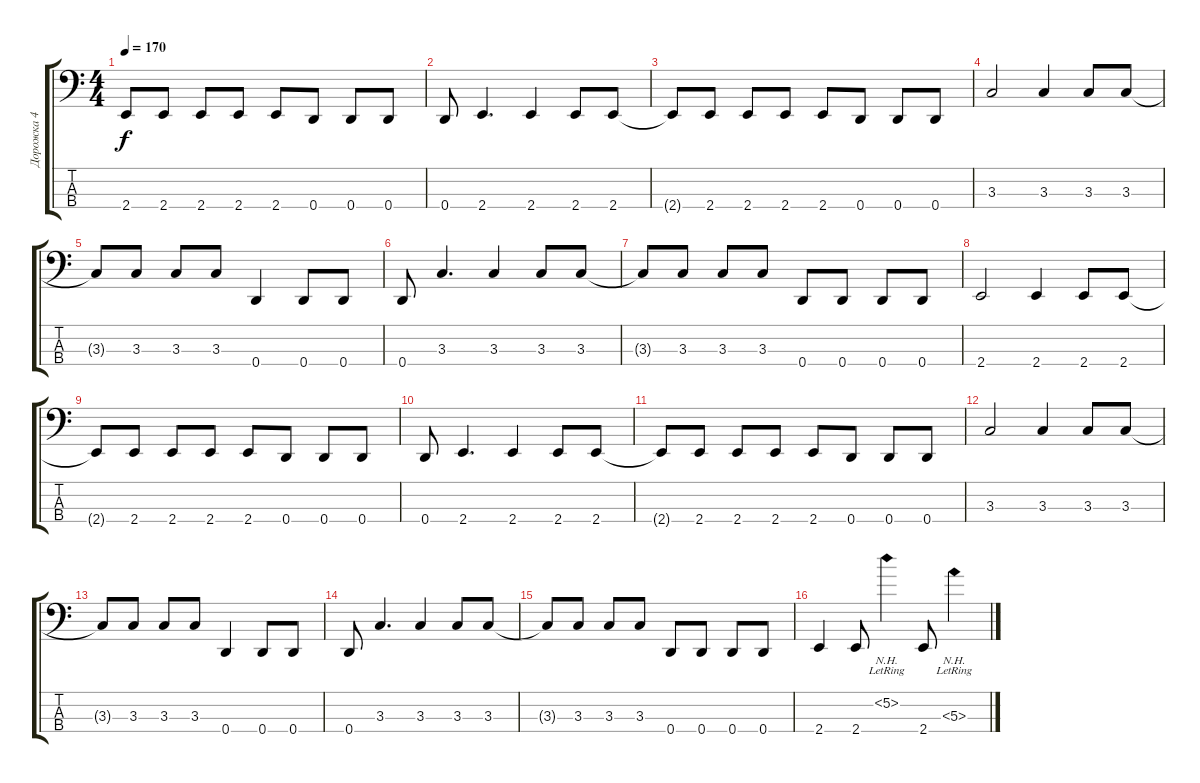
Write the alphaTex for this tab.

\track ("Дорожка 4" "Дорожка 4") {instrument electricbassfinger}
\staff {score tabs}
\tuning (G2 D2 A1 D1) {hide}
\ts (4 4)
\tempo 170
\clef f4
\ks c
2.4{t}.8{dy f} 2.4.8 2.4.8 2.4.8 2.4.8 0.4.8 0.4.8 0.4.8 |
0.4.8 2.4.4{d} 2.4.4 2.4.8 2.4.8 |
2.4{t}.8 2.4.8 2.4.8 2.4.8 2.4.8 0.4.8 0.4.8 0.4.8 |
3.3.2 3.3.4 3.3.8 3.3.8 |
3.3{t}.8 3.3.8 3.3.8 3.3.8 0.4.4 0.4.8 0.4.8 |
0.4.8 3.3.4{d} 3.3.4 3.3.8 3.3.8 |
3.3{t}.8 3.3.8 3.3.8 3.3.8 0.4.8 0.4.8 0.4.8 0.4.8 |
2.4.2 2.4.4 2.4.8 2.4.8 |
2.4{t}.8 2.4.8 2.4.8 2.4.8 2.4.8 0.4.8 0.4.8 0.4.8 |
0.4.8 2.4.4{d} 2.4.4 2.4.8 2.4.8 |
2.4{t}.8 2.4.8 2.4.8 2.4.8 2.4.8 0.4.8 0.4.8 0.4.8 |
3.3.2 3.3.4 3.3.8 3.3.8 |
3.3{t}.8 3.3.8 3.3.8 3.3.8 0.4.4 0.4.8 0.4.8 |
0.4.8 3.3.4{d} 3.3.4 3.3.8 3.3.8 |
3.3{t}.8 3.3.8 3.3.8 3.3.8 0.4.8 0.4.8 0.4.8 0.4.8 |
2.4.4 2.4.8 5.2{nh lr}.4 2.4.8 5.3{nh lr}.4
